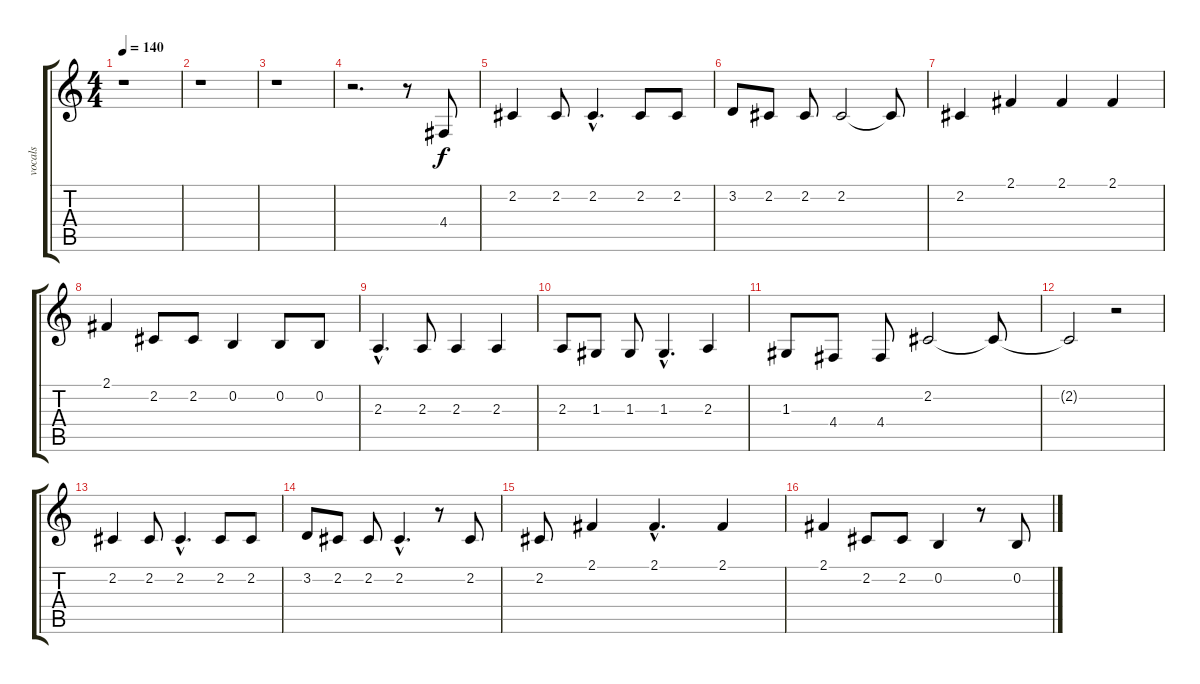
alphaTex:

\track ("vocals" "vocals") {instrument oboe}
\staff {score tabs}
\tuning (E4 B3 G3 D3 A2 E2) {hide}
\ts (4 4)
\tempo 140
\clef g2
\ks c
r.1{dy f} |
r.1 |
r.1 |
r.2{d} r.8 4.4.8 |
2.2.4 2.2.8 2.2{hac}.4{d} 2.2.8 2.2.8 |
3.2.8 2.2.8 2.2.8 2.2.2 2.2{t}.8 |
2.2.4 2.1.4 2.1.4 2.1.4 |
2.1.4 2.2.8 2.2.8 0.2.4 0.2.8 0.2.8 |
2.3{hac}.4{d} 2.3.8 2.3.4 2.3.4 |
2.3.8 1.3.8 1.3.8 1.3{hac}.4{d} 2.3.4 |
1.3.8 4.4.8 4.4.8 2.2.2 2.2{t}.8 |
2.2{t}.2 r.2 |
2.2.4 2.2.8 2.2{hac}.4{d} 2.2.8 2.2.8 |
3.2.8 2.2.8 2.2.8 2.2{hac}.4{d} r.8 2.2.8 |
2.2.8 2.1.4 2.1{hac}.4{d} 2.1.4 |
2.1.4 2.2.8 2.2.8 0.2.4 r.8 0.2.8
